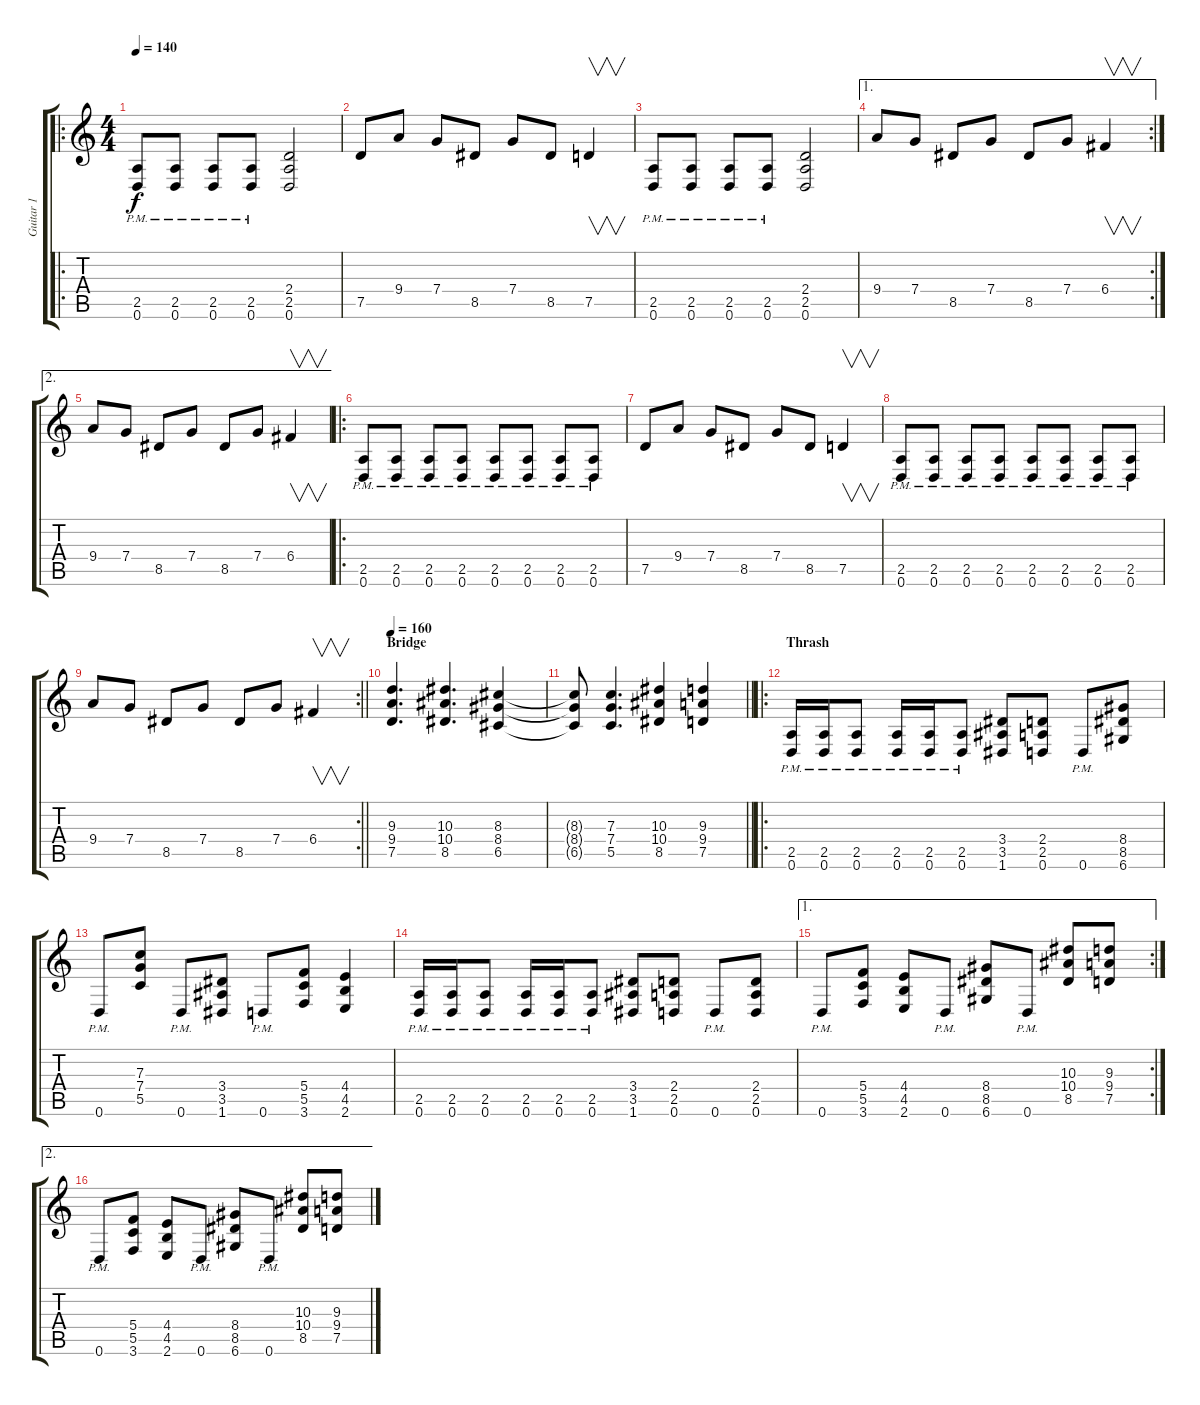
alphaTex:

\track ("Guitar 1" "Guitar 1") {instrument distortionguitar}
\staff {score tabs}
\tuning (D4 A3 F3 C3 G2 D2) {hide}
\ro
\ts (4 4)
\tempo 140
\clef g2
\ks c
(2.5{pm} 0.6{pm}).8{dy f} (2.5{pm} 0.6{pm}).8 (2.5{pm} 0.6{pm}).8 (2.5{pm} 0.6{pm}).8 (2.4 2.5 0.6).2 |
7.5.8 9.4.8 7.4.8 8.5.8 7.4.8 8.5.8 7.5.4{v} |
(2.5{pm} 0.6{pm}).8 (2.5{pm} 0.6{pm}).8 (2.5{pm} 0.6{pm}).8 (2.5{pm} 0.6{pm}).8 (2.4 2.5 0.6).2 |
\ae 1
\rc 2
9.4.8 7.4.8 8.5.8 7.4.8 8.5.8 7.4.8 6.4.4{v} |
\ae 2
9.4.8 7.4.8 8.5.8 7.4.8 8.5.8 7.4.8 6.4.4{v} |
\ro
(2.5{pm} 0.6{pm}).8 (2.5{pm} 0.6{pm}).8 (2.5{pm} 0.6{pm}).8 (2.5{pm} 0.6{pm}).8 (2.5{pm} 0.6{pm}).8 (2.5{pm} 0.6{pm}).8 (2.5{pm} 0.6{pm}).8 (2.5{pm} 0.6{pm}).8 |
7.5.8 9.4.8 7.4.8 8.5.8 7.4.8 8.5.8 7.5.4{v} |
(2.5{pm} 0.6{pm}).8 (2.5{pm} 0.6{pm}).8 (2.5{pm} 0.6{pm}).8 (2.5{pm} 0.6{pm}).8 (2.5{pm} 0.6{pm}).8 (2.5{pm} 0.6{pm}).8 (2.5{pm} 0.6{pm}).8 (2.5{pm} 0.6{pm}).8 |
\rc 2
\barLineRight lightlight
9.4.8 7.4.8 8.5.8 7.4.8 8.5.8 7.4.8 6.4.4{v} |
\section ("" "Bridge")
\tempo 160
(9.3 9.4 7.5).4{d} (10.3 10.4 8.5).4{d} (8.3 8.4 6.5).4 |
\barLineRight lightlight
(8.3{t} 8.4{t} 6.5{t}).8 (7.3 7.4 5.5).4{d} (10.3 10.4 8.5).4 (9.3 9.4 7.5).4 |
\ro
\section ("" "Thrash")
(2.5{pm} 0.6{pm}).16 (2.5{pm} 0.6{pm}).16 (2.5{pm} 0.6{pm}).8 (2.5{pm} 0.6{pm}).16 (2.5{pm} 0.6{pm}).16 (2.5{pm} 0.6{pm}).8 (3.4 3.5 1.6).8 (2.4 2.5 0.6).8 0.6{pm}.8 (8.4 8.5 6.6).8 |
0.6{pm}.8 (7.3 7.4 5.5).8 0.6{pm}.8 (3.4 3.5 1.6).8 0.6{pm}.8 (5.4 5.5 3.6).8 (4.4 4.5 2.6).4 |
(2.5{pm} 0.6{pm}).16 (2.5{pm} 0.6{pm}).16 (2.5{pm} 0.6{pm}).8 (2.5{pm} 0.6{pm}).16 (2.5{pm} 0.6{pm}).16 (2.5{pm} 0.6{pm}).8 (3.4 3.5 1.6).8 (2.4 2.5 0.6).8 0.6{pm}.8 (2.4 2.5 0.6).8 |
\ae 1
\rc 2
0.6{pm}.8 (5.4 5.5 3.6).8 (4.4 4.5 2.6).8 0.6{pm}.8 (8.4 8.5 6.6).8 0.6{pm}.8 (10.3 10.4 8.5).8 (9.3 9.4 7.5).8 |
\ae 2
0.6{pm}.8 (5.4 5.5 3.6).8 (4.4 4.5 2.6).8 0.6{pm}.8 (8.4 8.5 6.6).8 0.6{pm}.8 (10.3 10.4 8.5).8 (9.3 9.4 7.5).8
